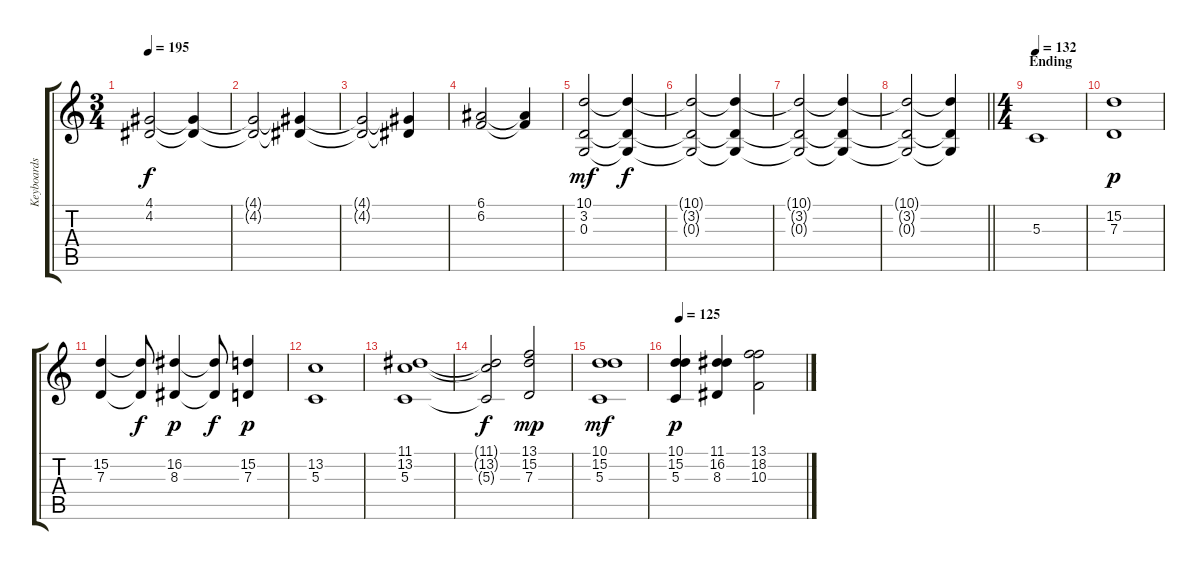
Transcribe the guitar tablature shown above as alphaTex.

\track ("Keyboards" "Keyboards") {instrument stringensemble1}
\staff {score tabs}
\tuning (E4 B3 G3 D3 A2 D2) {hide}
\ts (3 4)
\tempo 195
\clef g2
\ks c
(4.1 4.2).2{dy f} (4.1{t} 4.2{t}).4 |
(4.1{t} 4.2{t}).2 (4.1{t} 4.2{t}).4 |
(4.1{t} 4.2{t}).2 (4.1{t} 4.2{t}).4 |
(6.1 6.2).2 (6.1{t} 6.2{t}).4 |
(10.1 3.2 0.3).2{dy mf} (10.1{t} 3.2{t} 0.3{t}).4{dy f} |
(10.1{t} 3.2{t} 0.3{t}).2 (10.1{t} 3.2{t} 0.3{t}).4 |
(10.1{t} 3.2{t} 0.3{t}).2{volume 12} (10.1{t} 3.2{t} 0.3{t}).4 |
\barLineRight lightlight
(10.1{t} 3.2{t} 0.3{t}).2 (10.1{t} 3.2{t} 0.3{t}).4 |
\ts (4 4)
\section ("" "Ending")
\tempo 132
5.3.1{volume 10} |
(15.2 7.3).1{dy p} |
(15.2 7.3).4 (15.2{t} 7.3{t}).8{dy f} (16.2 8.3).4{dy p} (16.2{t} 8.3{t}).8{dy f} (15.2 7.3).4{dy p} |
(13.2 5.3).1 |
(11.1 13.2 5.3).1 |
(11.1{t} 13.2{t} 5.3{t}).2{dy f} (13.1 15.2 7.3).2{dy mp} |
(10.1 15.2 5.3).1{dy mf} |
\tempo 125
(10.1 15.2 5.3).4{dy p} (11.1 16.2 8.3).4 (13.1 18.2 10.3).2
